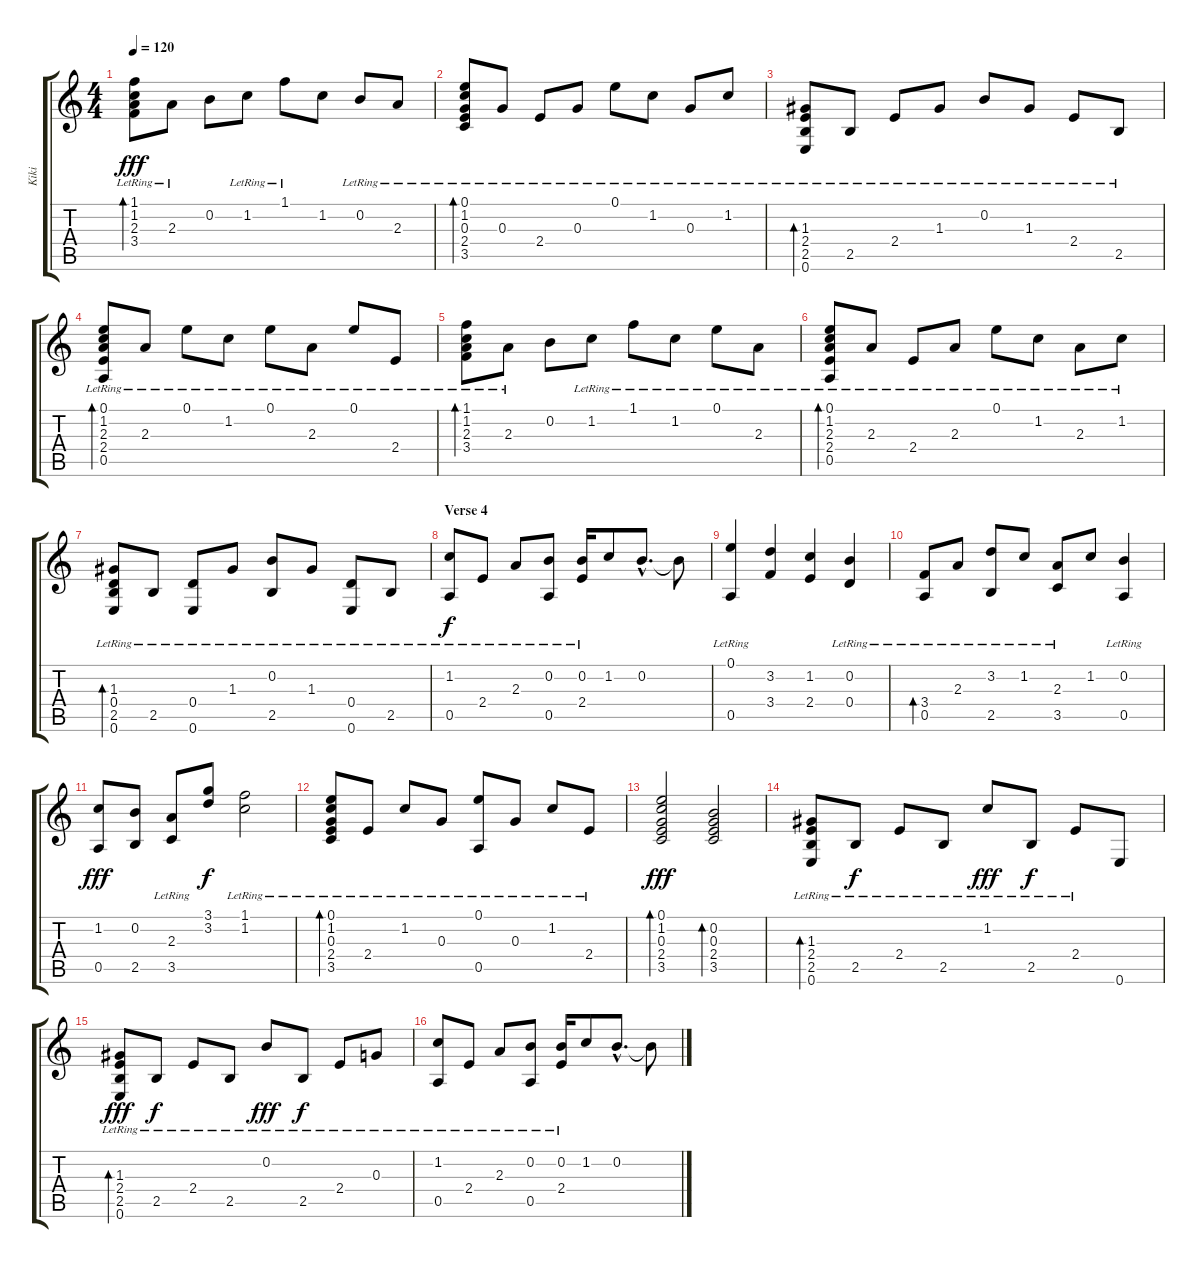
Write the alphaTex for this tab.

\track ("Kiki" "Kiki") {instrument acousticguitarnylon}
\staff {score tabs}
\tuning (E4 B3 G3 D3 A2 E2) {hide}
\ts (4 4)
\tempo 120
\clef g2
\ks c
(1.1{lr} 1.2{lr} 2.3 3.4).8{bd 60 dy fff} 2.3{lr}.8 0.2.8 1.2{lr}.8 1.1{lr}.8 1.2.8 0.2{lr}.8 2.3{lr}.8 |
(0.1{lr} 1.2{lr} 0.3{lr} 2.4 3.5{lr}).8{bd 60} 0.3{lr}.8 2.4{lr}.8 0.3{lr}.8 0.1{lr}.8 1.2{lr}.8 0.3{lr}.8 1.2{lr}.8 |
(1.3{lr} 2.4{lr} 2.5 0.6{lr}).8{bd 60} 2.5{lr}.8 2.4{lr}.8 1.3{lr}.8 0.2{lr}.8 1.3{lr}.8 2.4{lr}.8 2.5{lr}.8 |
(0.1{lr} 1.2{lr} 2.3{lr} 2.4 0.5{lr}).8{bd 60} 2.3{lr}.8 0.1{lr}.8 1.2{lr}.8 0.1{lr}.8 2.3{lr}.8 0.1{lr}.8 2.4{lr}.8 |
(1.1{lr} 1.2{lr} 2.3 3.4).8{bd 60} 2.3{lr}.8 0.2.8 1.2{lr}.8 1.1{lr}.8 1.2{lr}.8 0.1{lr}.8 2.3{lr}.8 |
(0.1{lr} 1.2{lr} 2.3{lr} 2.4 0.5{lr}).8{bd 60} 2.3{lr}.8 2.4{lr}.8 2.3{lr}.8 0.1{lr}.8 1.2{lr}.8 2.3{lr}.8 1.2{lr}.8 |
(1.3{lr} 0.4{lr} 2.5 0.6{lr}).8{bd 60} 2.5{lr}.8 (0.4{lr} 0.6{lr}).8 1.3{lr}.8 (0.2{lr} 2.5{lr}).8 1.3{lr}.8 (0.4{lr} 0.6{lr}).8 2.5{lr}.8 |
\section ("" "Verse 4")
(1.2{lr} 0.5{lr}).8{dy f} 2.4{lr}.8 2.3{lr}.8 (0.2 0.5{lr}).8 (0.2 2.4{lr}).16 1.2.8 0.2{hac}.8{d} 0.2{t}.8 |
(0.1{lr} 0.5{lr}).4 (3.2 3.4).4 (1.2 2.4).4 (0.2{lr} 0.4{lr}).4 |
(3.4{lr} 0.5{lr}).8{bd 60} 2.3{lr}.8 (3.2 2.5{lr}).8 1.2{lr}.8 (2.3{lr} 3.5{lr}).8 1.2.8 (0.2{lr} 0.5{lr}).4 |
(1.2 0.5).8{dy fff} (0.2 2.5).8 (2.3 3.5{lr}).8 (3.1 3.2).8{dy f} (1.1{lr} 1.2{lr}).2 |
(0.1{lr} 1.2{lr} 0.3{lr} 2.4 3.5{lr}).8{bd 60} 2.4{lr}.8 1.2{lr}.8 0.3{lr}.8 (0.1{lr} 0.5{lr}).8 0.3{lr}.8 1.2{lr}.8 2.4{lr}.8 |
(0.1 1.2 0.3 2.4 3.5).2{bd 60 dy fff} (0.2 0.3 2.4 3.5).2{bd 60} |
(1.3{lr} 2.4{lr} 2.5 0.6{lr}).8{bd 60} 2.5{lr}.8{dy f} 2.4{lr}.8 2.5{lr}.8 1.2{lr}.8{dy fff} 2.5{lr}.8{dy f} 2.4{lr}.8 0.6.8 |
(1.3{lr} 2.4{lr} 2.5 0.6{lr}).8{bd 60 dy fff} 2.5{lr}.8{dy f} 2.4{lr}.8 2.5{lr}.8 0.2{lr}.8{dy fff} 2.5{lr}.8{dy f} 2.4{lr}.8 0.3{lr}.8 |
(1.2{lr} 0.5{lr}).8 2.4{lr}.8 2.3{lr}.8 (0.2 0.5{lr}).8 (0.2 2.4{lr}).16 1.2.8 0.2{hac}.8{d} 0.2{t}.8
